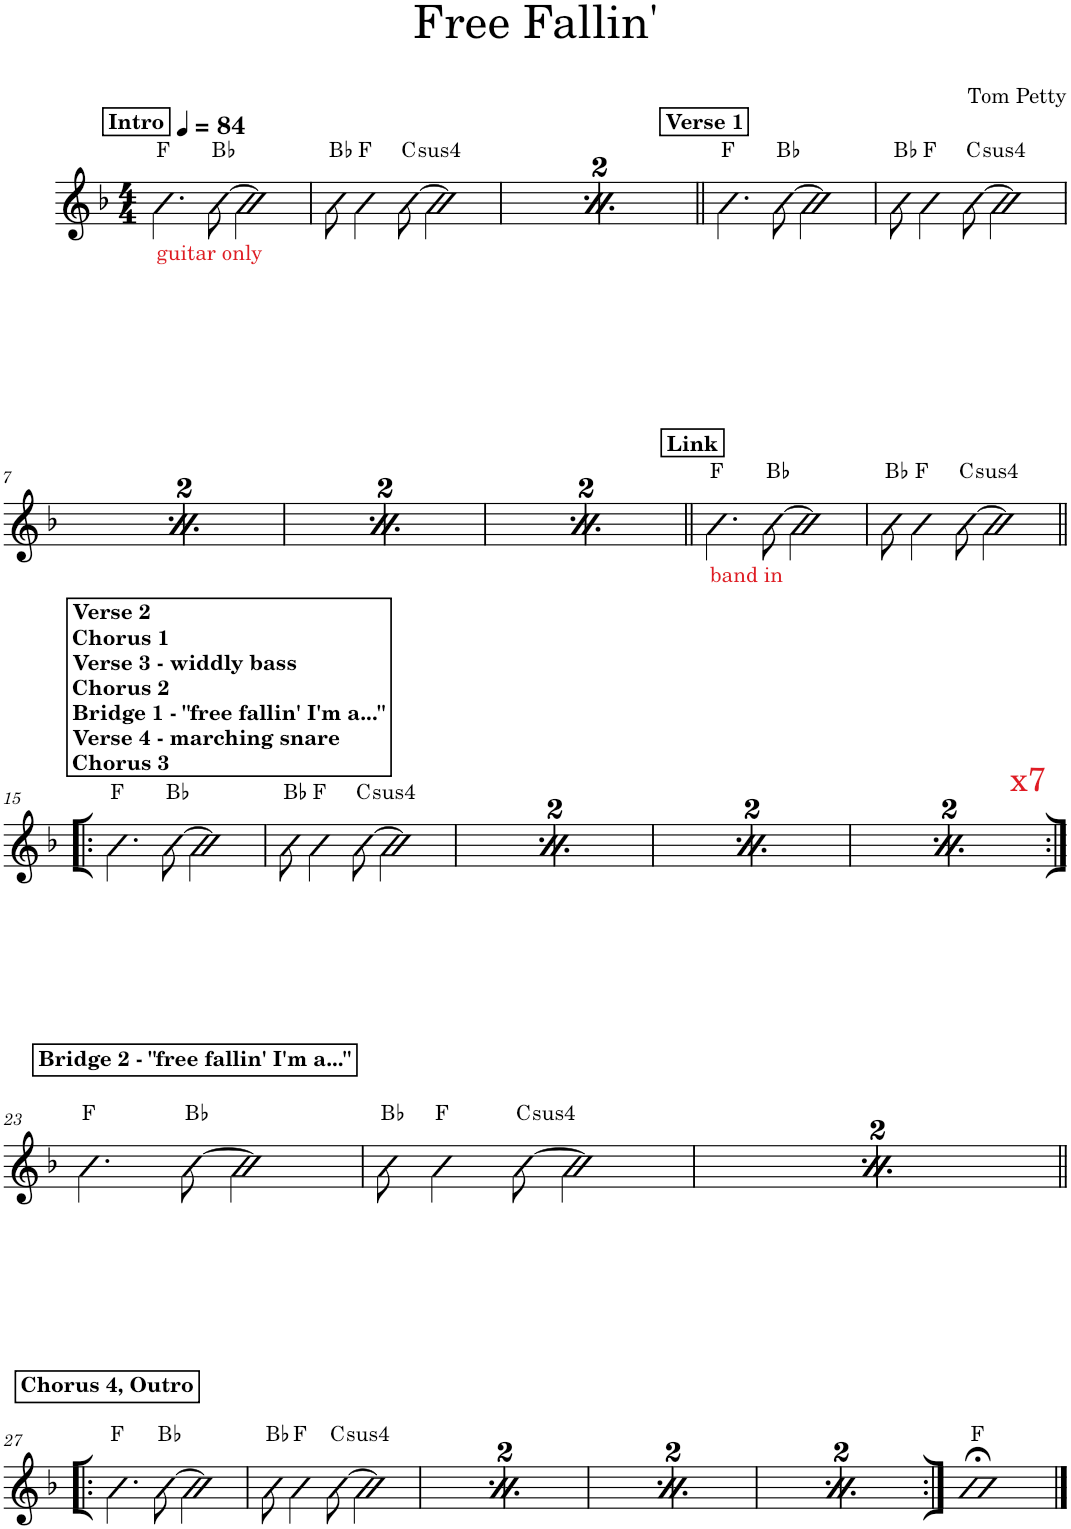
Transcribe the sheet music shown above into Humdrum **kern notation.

**kern	**harte
*part1	*part1
*staff1	*
*I"Piano	*
*I'Pno.	*
*clefG2	*
*k[b-]	*
*M4/4	*
*MM84	*
!!LO:REH:place=s1:a:B:cj:t=Intro
=1	=1
!LO:TX:b:color=#E01B24:t=guitar only	!
4.b-\	F:maj
[8b-\	Bb:maj
2b-\]	.
=2	=2
8b-\	Bb:maj
4b-\	F:maj
!	!LO:H:kt=4
[8b-\	C:sus4
2b-\]	.
=3	=3
!!LO:REH:place=s1:a:B:cj:t=Intro
*MM84	*
!LO:TX:b:color=#E01B24:t=guitar only	!
4.b-\	F:maj
[8b-\	Bb:maj
2b-\]	.
=4	=4
8b-\	Bb:maj
4b-\	F:maj
!	!LO:H:kt=4
[8b-\	C:sus4
2b-\]	.
!!LO:REH:place=s1:a:B:cj:t=Verse 1
=5||	=5||
4.b-\	F:maj
[8b-\	Bb:maj
2b-\]	.
=6	=6
8b-\	Bb:maj
4b-\	F:maj
!	!LO:H:kt=4
[8b-\	C:sus4
2b-\]	.
!!LO:LB:g=z
!!LO:REH:place=s1:a:B:cj:t=Verse 1
=7	=7
4.b-\	F:maj
[8b-\	Bb:maj
2b-\]	.
=8	=8
8b-\	Bb:maj
4b-\	F:maj
!	!LO:H:kt=4
[8b-\	C:sus4
2b-\]	.
!!LO:REH:place=s1:a:B:cj:t=Verse 1
=9	=9
4.b-\	F:maj
[8b-\	Bb:maj
2b-\]	.
=10	=10
8b-\	Bb:maj
4b-\	F:maj
!	!LO:H:kt=4
[8b-\	C:sus4
2b-\]	.
!!LO:REH:place=s1:a:B:cj:t=Verse 1
=11	=11
4.b-\	F:maj
[8b-\	Bb:maj
2b-\]	.
=12	=12
8b-\	Bb:maj
4b-\	F:maj
!	!LO:H:kt=4
[8b-\	C:sus4
2b-\]	.
!!LO:REH:place=s1:a:B:cj:t=Link
=13||	=13||
!LO:TX:b:color=#E01B24:t=band in	!
4.b-\	F:maj
[8b-\	Bb:maj
2b-\]	.
=14	=14
8b-\	Bb:maj
4b-\	F:maj
!	!LO:H:kt=4
[8b-\	C:sus4
2b-\]	.
!!LO:LB:g=z
!!LO:REH:place=s1:a:t=Chorus 3
!!LO:REH:place=s1:a:t=Verse 4 - marching snare
!!LO:REH:place=s1:a:t=Bridge 1 - "free fallin' I'm a..."
!!LO:REH:place=s1:a:t=Chorus 2
!!LO:REH:place=s1:a:t=Verse 3 - widdly bass
!!LO:REH:place=s1:a:t=Chorus 1
!!LO:REH:place=s1:a:B:t=Verse 2
=15!|:	=15!|:
4.b-\	F:maj
[8b-\	Bb:maj
2b-\]	.
=16	=16
8b-\	Bb:maj
4b-\	F:maj
!	!LO:H:kt=4
[8b-\	C:sus4
2b-\]	.
!!LO:REH:place=s1:a:t=Chorus 3
!!LO:REH:place=s1:a:t=Verse 4 - marching snare
!!LO:REH:place=s1:a:t=Bridge 1 - "free fallin' I'm a..."
!!LO:REH:place=s1:a:t=Chorus 2
!!LO:REH:place=s1:a:t=Verse 3 - widdly bass
!!LO:REH:place=s1:a:t=Chorus 1
!!LO:REH:place=s1:a:B:t=Verse 2
=17	=17
4.b-\	F:maj
[8b-\	Bb:maj
2b-\]	.
=18	=18
8b-\	Bb:maj
4b-\	F:maj
!	!LO:H:kt=4
[8b-\	C:sus4
2b-\]	.
!!LO:REH:place=s1:a:t=Chorus 3
!!LO:REH:place=s1:a:t=Verse 4 - marching snare
!!LO:REH:place=s1:a:t=Bridge 1 - "free fallin' I'm a..."
!!LO:REH:place=s1:a:t=Chorus 2
!!LO:REH:place=s1:a:t=Verse 3 - widdly bass
!!LO:REH:place=s1:a:t=Chorus 1
!!LO:REH:place=s1:a:B:t=Verse 2
=19	=19
4.b-\	F:maj
[8b-\	Bb:maj
2b-\]	.
=20	=20
8b-\	Bb:maj
4b-\	F:maj
!	!LO:H:kt=4
[8b-\	C:sus4
2b-\]	.
!!LO:REH:place=s1:a:t=Chorus 3
!!LO:REH:place=s1:a:t=Verse 4 - marching snare
!!LO:REH:place=s1:a:t=Bridge 1 - "free fallin' I'm a..."
!!LO:REH:place=s1:a:t=Chorus 2
!!LO:REH:place=s1:a:t=Verse 3 - widdly bass
!!LO:REH:place=s1:a:t=Chorus 1
!!LO:REH:place=s1:a:B:t=Verse 2
=21	=21
4.b-\	F:maj
[8b-\	Bb:maj
2b-\]	.
=22	=22
8b-\	Bb:maj
4b-\	F:maj
!	!LO:H:kt=4
[8b-\	C:sus4
2b-\]	.
!!LO:LB:g=z
!!LO:REH:place=s1:a:B:cj:t=Bridge 2 - "free fallin' I'm a..."
=23:|!	=23:|!
4.b-\	F:maj
[8b-\	Bb:maj
2b-\]	.
=24	=24
8b-\	Bb:maj
4b-\	F:maj
!	!LO:H:kt=4
[8b-\	C:sus4
2b-\]	.
!!LO:REH:place=s1:a:B:cj:t=Bridge 2 - "free fallin' I'm a..."
=25	=25
4.b-\	F:maj
[8b-\	Bb:maj
2b-\]	.
=26	=26
8b-\	Bb:maj
4b-\	F:maj
!	!LO:H:kt=4
[8b-\	C:sus4
2b-\]	.
!!LO:LB:g=z
!!LO:REH:place=s1:a:B:cj:t=Chorus 4, Outro
=27!|:	=27!|:
4.b-\	F:maj
[8b-\	Bb:maj
2b-\]	.
=28	=28
8b-\	Bb:maj
4b-\	F:maj
!	!LO:H:kt=4
[8b-\	C:sus4
2b-\]	.
!!LO:REH:place=s1:a:B:cj:t=Chorus 4, Outro
=29	=29
4.b-\	F:maj
[8b-\	Bb:maj
2b-\]	.
=30	=30
8b-\	Bb:maj
4b-\	F:maj
!	!LO:H:kt=4
[8b-\	C:sus4
2b-\]	.
!!LO:REH:place=s1:a:B:cj:t=Chorus 4, Outro
=31	=31
4.b-\	F:maj
[8b-\	Bb:maj
2b-\]	.
=32	=32
8b-\	Bb:maj
4b-\	F:maj
!	!LO:H:kt=4
[8b-\	C:sus4
2b-\]	.
!!LO:REH:place=s1:a:B:cj:t=Chorus 4, Outro
=33	=33
4.b-\	F:maj
[8b-\	Bb:maj
2b-\]	.
=34	=34
8b-\	Bb:maj
4b-\	F:maj
!	!LO:H:kt=4
[8b-\	C:sus4
2b-\]	.
=35:|!	=35:|!
1b-;<	F:maj
==	==
*-	*-
